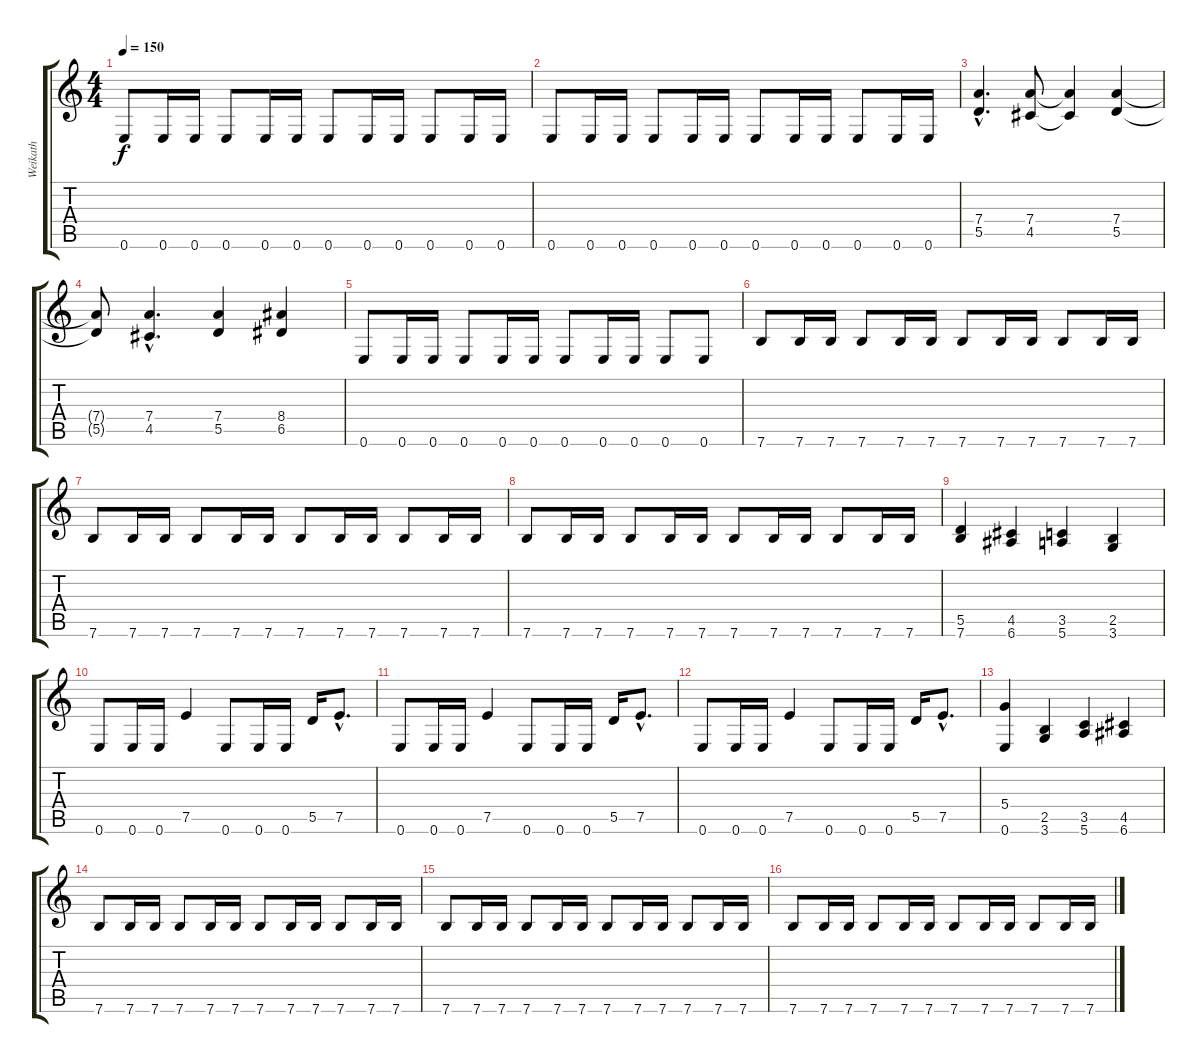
\track ("Weikath" "Weikath") {instrument distortionguitar}
\staff {score tabs}
\tuning (E4 B3 G3 D3 A2 E2) {hide}
\ts (4 4)
\tempo 150
\clef g2
\ks c
0.6.8{dy f} 0.6.16 0.6.16 0.6.8 0.6.16 0.6.16 0.6.8 0.6.16 0.6.16 0.6.8 0.6.16 0.6.16 |
0.6.8 0.6.16 0.6.16 0.6.8 0.6.16 0.6.16 0.6.8 0.6.16 0.6.16 0.6.8 0.6.16 0.6.16 |
(7.4{hac} 5.5{hac}).4{d} (7.4 4.5).8 (7.4{t} 4.5{t}).4 (7.4 5.5).4 |
(7.4{t} 5.5{t}).8 (7.4{hac} 4.5{hac}).4{d} (7.4 5.5).4 (8.4 6.5).4 |
0.6.8 0.6.16 0.6.16 0.6.8 0.6.16 0.6.16 0.6.8 0.6.16 0.6.16 0.6.8 0.6.8 |
7.6.8 7.6.16 7.6.16 7.6.8 7.6.16 7.6.16 7.6.8 7.6.16 7.6.16 7.6.8 7.6.16 7.6.16 |
7.6.8 7.6.16 7.6.16 7.6.8 7.6.16 7.6.16 7.6.8 7.6.16 7.6.16 7.6.8 7.6.16 7.6.16 |
7.6.8 7.6.16 7.6.16 7.6.8 7.6.16 7.6.16 7.6.8 7.6.16 7.6.16 7.6.8 7.6.16 7.6.16 |
(5.5 7.6).4 (4.5 6.6).4 (3.5 5.6).4 (2.5 3.6).4 |
0.6.8 0.6.16 0.6.16 7.5.4 0.6.8 0.6.16 0.6.16 5.5.16 7.5{hac}.8{d} |
0.6.8 0.6.16 0.6.16 7.5.4 0.6.8 0.6.16 0.6.16 5.5.16 7.5{hac}.8{d} |
0.6.8 0.6.16 0.6.16 7.5.4 0.6.8 0.6.16 0.6.16 5.5.16 7.5{hac}.8{d} |
(5.4 0.6).4 (2.5 3.6).4 (3.5 5.6).4 (4.5 6.6).4 |
7.6.8 7.6.16 7.6.16 7.6.8 7.6.16 7.6.16 7.6.8 7.6.16 7.6.16 7.6.8 7.6.16 7.6.16 |
7.6.8 7.6.16 7.6.16 7.6.8 7.6.16 7.6.16 7.6.8 7.6.16 7.6.16 7.6.8 7.6.16 7.6.16 |
7.6.8 7.6.16 7.6.16 7.6.8 7.6.16 7.6.16 7.6.8 7.6.16 7.6.16 7.6.8 7.6.16 7.6.16
